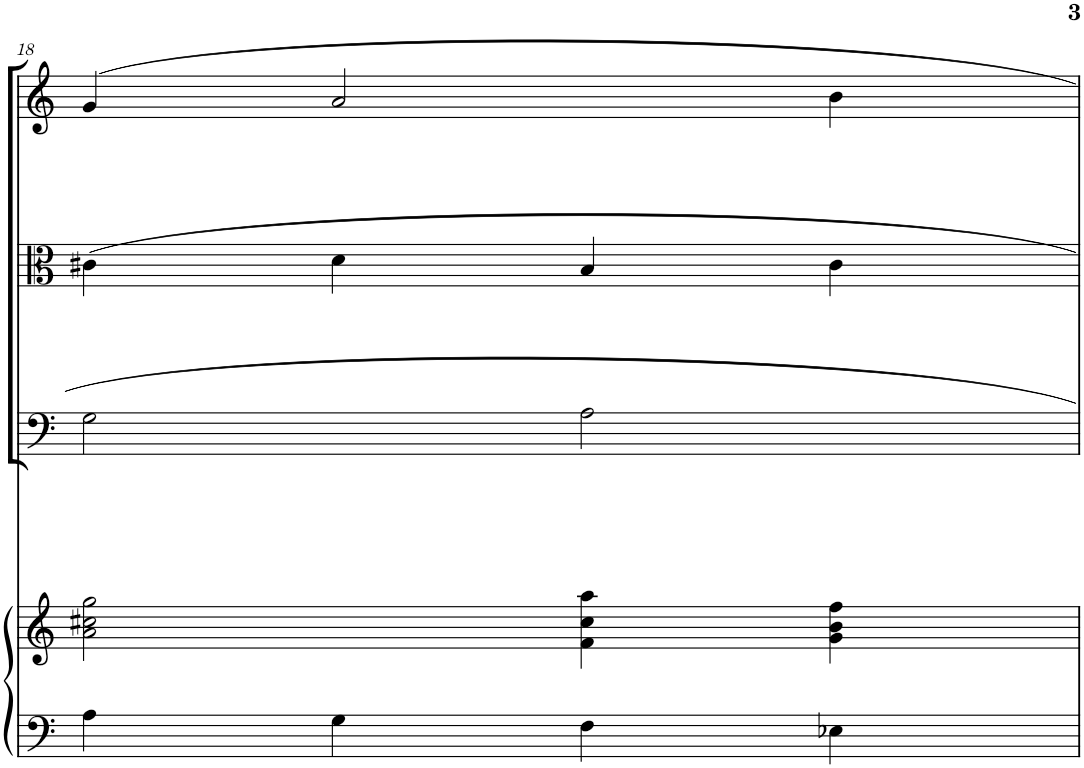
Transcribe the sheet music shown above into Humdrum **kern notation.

**kern	**kern	**kern	**kern	**kern
*part4	*part4	*part3	*part2	*part1
*staff5	*staff4	*staff3	*staff2	*staff1
*I"Piano	*	*I"Violoncello	*I"Viola	*I"Violin
*I'Pno	*	*I'Vc	*I'Vla	*I'Vln
!!LO:PB:g=z
*clefF4	*clefG2	*clefF4	*clefC3	*clefG2
*k[]	*k[]	*k[]	*k[]	*k[]
*M4/4	*M4/4	*M4/4	*M4/4	*M4/4
=18	=18	=18	=18	=18
4A\	2a\ 2cc#X\ 2gg\	2G\	4c#X\	4g/
4G\	.	.	4d\	2a/
4F\	4f\ 4cc#\ 4aa\	2A\	4B/	.
4E-X\	4g\ 4b\ 4ff\	.	4c#\	4b\
=	=	=	=	=
*-	*-	*-	*-	*-
